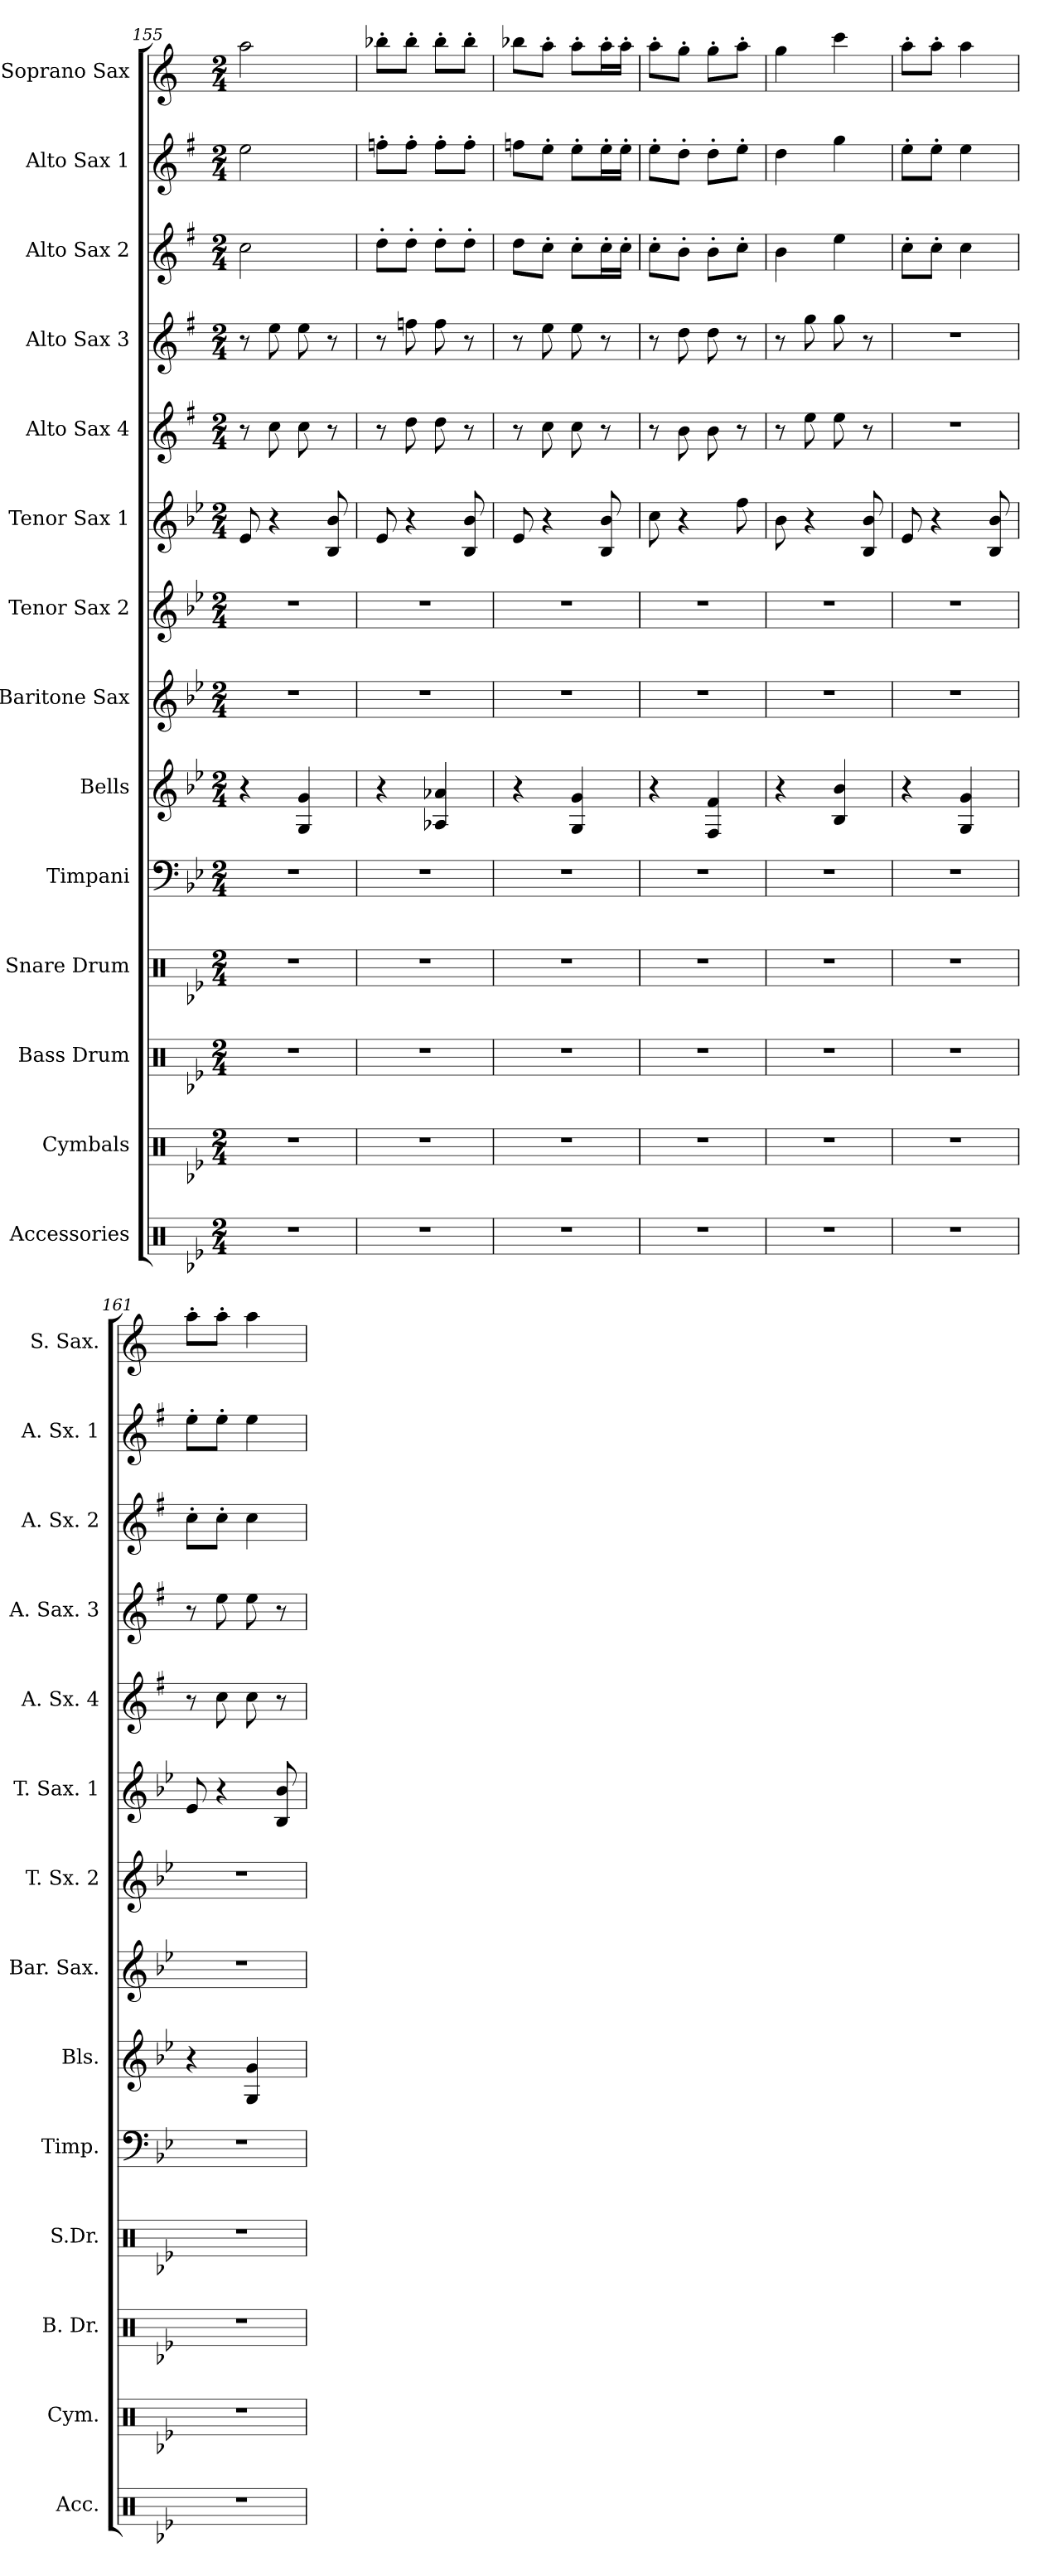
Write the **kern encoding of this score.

**kern	**kern	**kern	**kern	**kern	**kern	**kern	**kern	**kern	**kern	**kern	**kern	**kern	**kern
*part14	*part13	*part12	*part11	*part10	*part9	*part8	*part7	*part6	*part5	*part4	*part3	*part2	*part1
*staff14	*staff13	*staff12	*staff11	*staff10	*staff9	*staff8	*staff7	*staff6	*staff5	*staff4	*staff3	*staff2	*staff1
*I"Accessories	*I"Cymbals	*I"Bass Drum	*I"Snare Drum	*I"Timpani	*I"Bells	*I"Baritone Sax	*I"Tenor Sax 2	*I"Tenor Sax 1	*I"Alto Sax 4	*I"Alto Sax  3	*I"Alto Sax 2	*I"Alto Sax 1	*I"Soprano Sax
*I'Acc.	*I'Cym.	*I'B. Dr.	*I'S.Dr.	*I'Timp.	*I'Bls.	*I'Bar. Sax.	*I'T. Sx. 2	*I'T. Sax. 1	*I'A. Sx. 4	*I'A. Sax. 3	*I'A. Sx. 2	*I'A. Sx. 1	*I'S. Sax.
*clefX	*clefX	*clefX	*clefX	*clefF4	*clefG2	*clefG2	*clefG2	*clefG2	*clefG2	*clefG2	*clefG2	*clefG2	*clefG2
*	*	*	*	*	*ITrd-14c-24	*ITrd12c21	*ITrd8c14	*ITrd8c14	*ITrd5c9	*ITrd5c9	*ITrd5c9	*ITrd5c9	*ITrd1c2
*k[b-e-]	*k[b-e-]	*k[b-e-]	*k[b-e-]	*k[b-e-]	*k[b-e-]	*k[b-e-]	*k[b-e-]	*k[b-e-]	*k[b-e-]	*k[b-e-]	*k[b-e-]	*k[b-e-]	*k[b-e-]
*B-:	*B-:	*B-:	*B-:	*B-:	*B-:	*B-:	*B-:	*B-:	*B-:	*B-:	*B-:	*B-:	*B-:
*M2/4	*M2/4	*M2/4	*M2/4	*M2/4	*M2/4	*M2/4	*M2/4	*M2/4	*M2/4	*M2/4	*M2/4	*M2/4	*M2/4
=155	=155	=155	=155	=155	=155	=155	=155	=155	=155	=155	=155	=155	=155
2r	2r	2r	2r	2r	4r	2r	2r	8E-/	8r	8r	2e-\	2g\	2gg\
.	.	.	.	.	.	.	.	4r	8e-\	8g\	.	.	.
.	.	.	.	.	4gg/ 4ggg/	.	.	.	8e-\	8g\	.	.	.
.	.	.	.	.	.	.	.	8BB-/ 8B-/	8r	8r	.	.	.
=156	=156	=156	=156	=156	=156	=156	=156	=156	=156	=156	=156	=156	=156
2r	2r	2r	2r	2r	4r	2r	2r	8E-/	8r	8r	8f'\L	8a-X'\L	8aa-X'\L
.	.	.	.	.	.	.	.	4r	8f\	8a-X\	8f'\J	8a-'\J	8aa-'\J
.	.	.	.	.	4aa-X/ 4aaa-X/	.	.	.	8f\	8a-\	8f'\L	8a-'\L	8aa-'\L
.	.	.	.	.	.	.	.	8BB-/ 8B-/	8r	8r	8f'\J	8a-'\J	8aa-'\J
=157	=157	=157	=157	=157	=157	=157	=157	=157	=157	=157	=157	=157	=157
2r	2r	2r	2r	2r	4r	2r	2r	8E-/	8r	8r	8f\L	8a-X\L	8aa-X\L
.	.	.	.	.	.	.	.	4r	8e-\	8g\	8e-'\J	8g'\J	8gg'\J
.	.	.	.	.	4gg/ 4ggg/	.	.	.	8e-\	8g\	8e-'\L	8g'\L	8gg'\L
.	.	.	.	.	.	.	.	8BB-/ 8B-/	8r	8r	16e-'\L	16g'\L	16gg'\L
.	.	.	.	.	.	.	.	.	.	.	16e-'\JJ	16g'\JJ	16gg'\JJ
=158	=158	=158	=158	=158	=158	=158	=158	=158	=158	=158	=158	=158	=158
2r	2r	2r	2r	2r	4r	2r	2r	8c\	8r	8r	8e-'\L	8g'\L	8gg'\L
.	.	.	.	.	.	.	.	4r	8d\	8f\	8d'\J	8f'\J	8ff'\J
.	.	.	.	.	4ff/ 4fff/	.	.	.	8d\	8f\	8d'\L	8f'\L	8ff'\L
.	.	.	.	.	.	.	.	8f\	8r	8r	8e-'\J	8g'\J	8gg'\J
=159	=159	=159	=159	=159	=159	=159	=159	=159	=159	=159	=159	=159	=159
2r	2r	2r	2r	2r	4r	2r	2r	8B-\	8r	8r	4d\	4f\	4ff\
.	.	.	.	.	.	.	.	4r	8g\	8b-\	.	.	.
.	.	.	.	.	4bb-/ 4bbb-/	.	.	.	8g\	8b-\	4g\	4b-\	4bb-\
.	.	.	.	.	.	.	.	8BB-/ 8B-/	8r	8r	.	.	.
=160	=160	=160	=160	=160	=160	=160	=160	=160	=160	=160	=160	=160	=160
2r	2r	2r	2r	2r	4r	2r	2r	8E-/	2r	2r	8e-'\L	8g'\L	8gg'\L
.	.	.	.	.	.	.	.	4r	.	.	8e-'\J	8g'\J	8gg'\J
.	.	.	.	.	4gg/ 4ggg/	.	.	.	.	.	4e-\	4g\	4gg\
.	.	.	.	.	.	.	.	8BB-/ 8B-/	.	.	.	.	.
!!LO:PB:g=z
=161	=161	=161	=161	=161	=161	=161	=161	=161	=161	=161	=161	=161	=161
2r	2r	2r	2r	2r	4r	2r	2r	8E-/	8r	8r	8e-'\L	8g'\L	8gg'\L
.	.	.	.	.	.	.	.	4r	8e-\	8g\	8e-'\J	8g'\J	8gg'\J
.	.	.	.	.	4gg/ 4ggg/	.	.	.	8e-\	8g\	4e-\	4g\	4gg\
.	.	.	.	.	.	.	.	8BB-/ 8B-/	8r	8r	.	.	.
=	=	=	=	=	=	=	=	=	=	=	=	=	=
*-	*-	*-	*-	*-	*-	*-	*-	*-	*-	*-	*-	*-	*-
